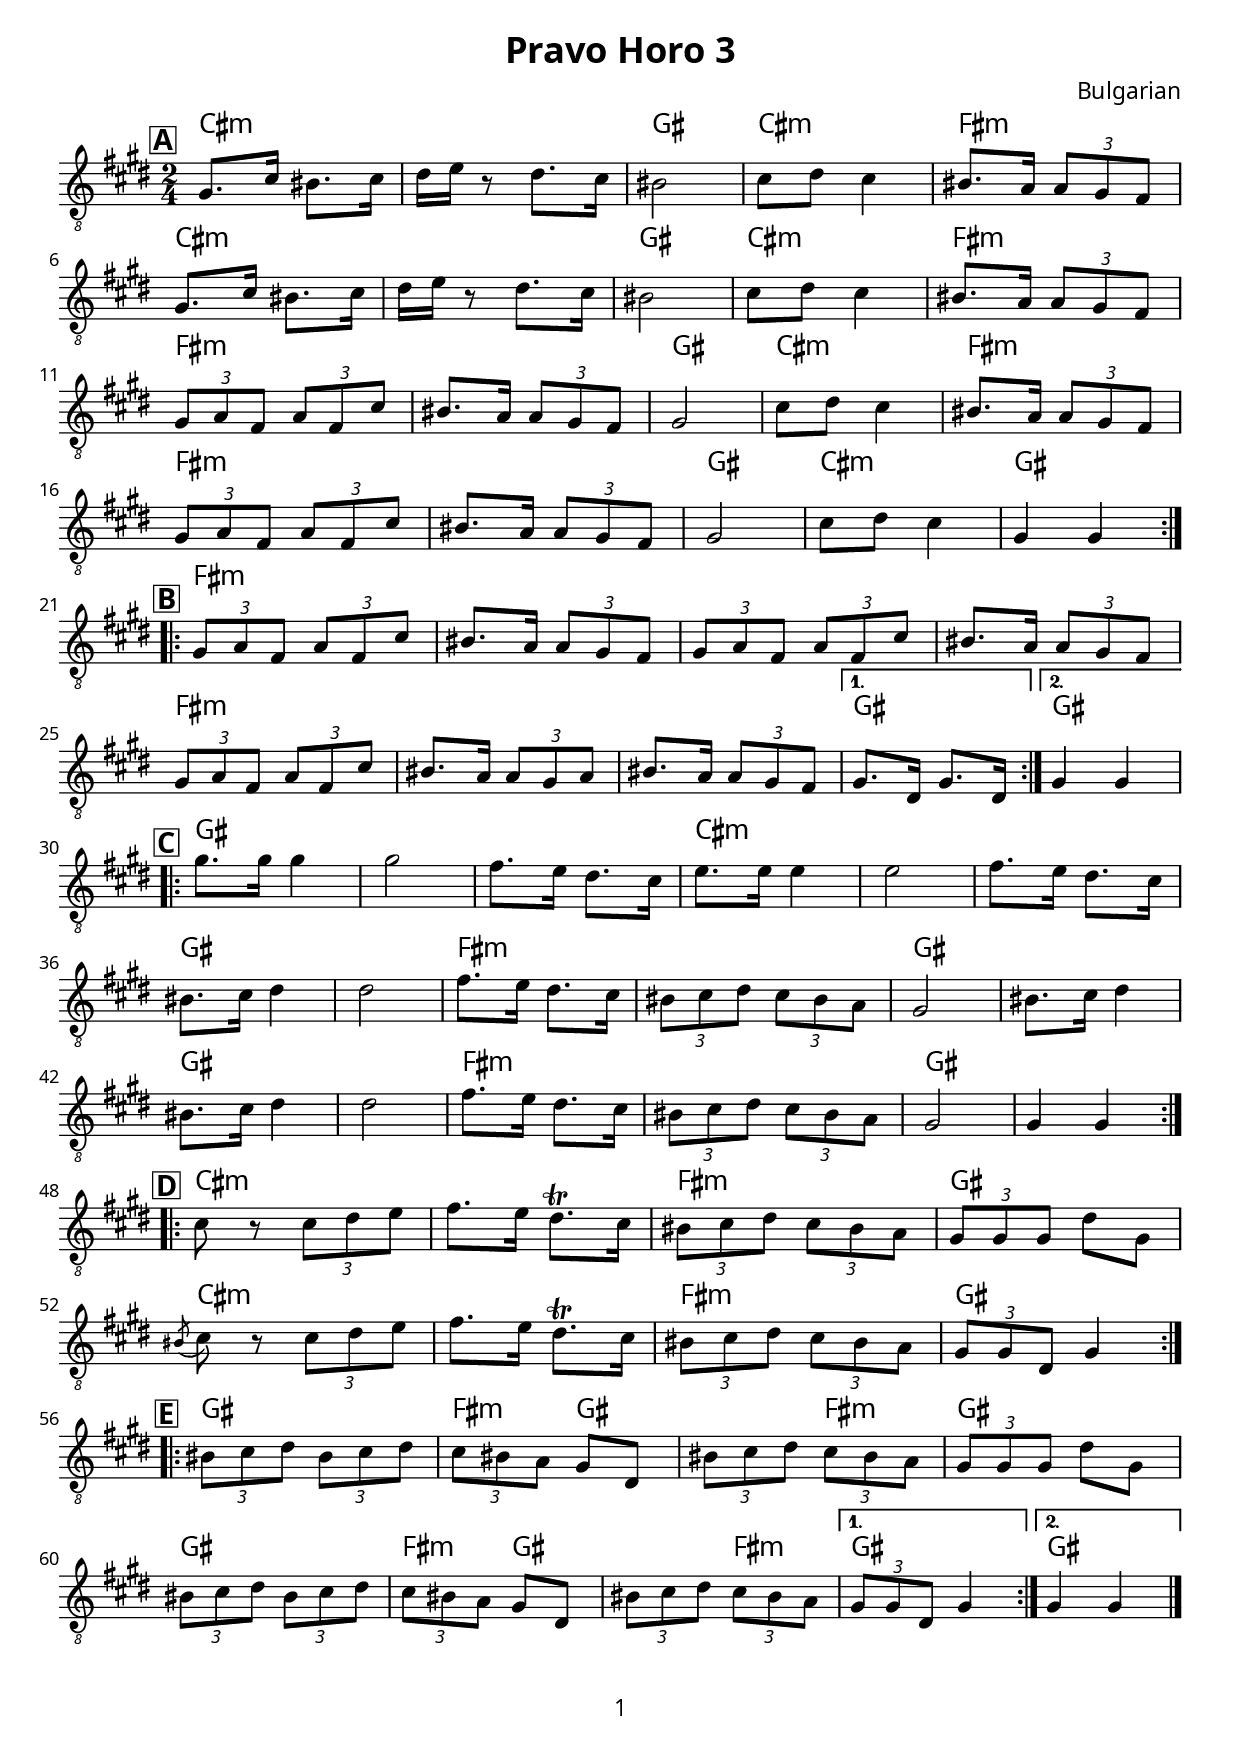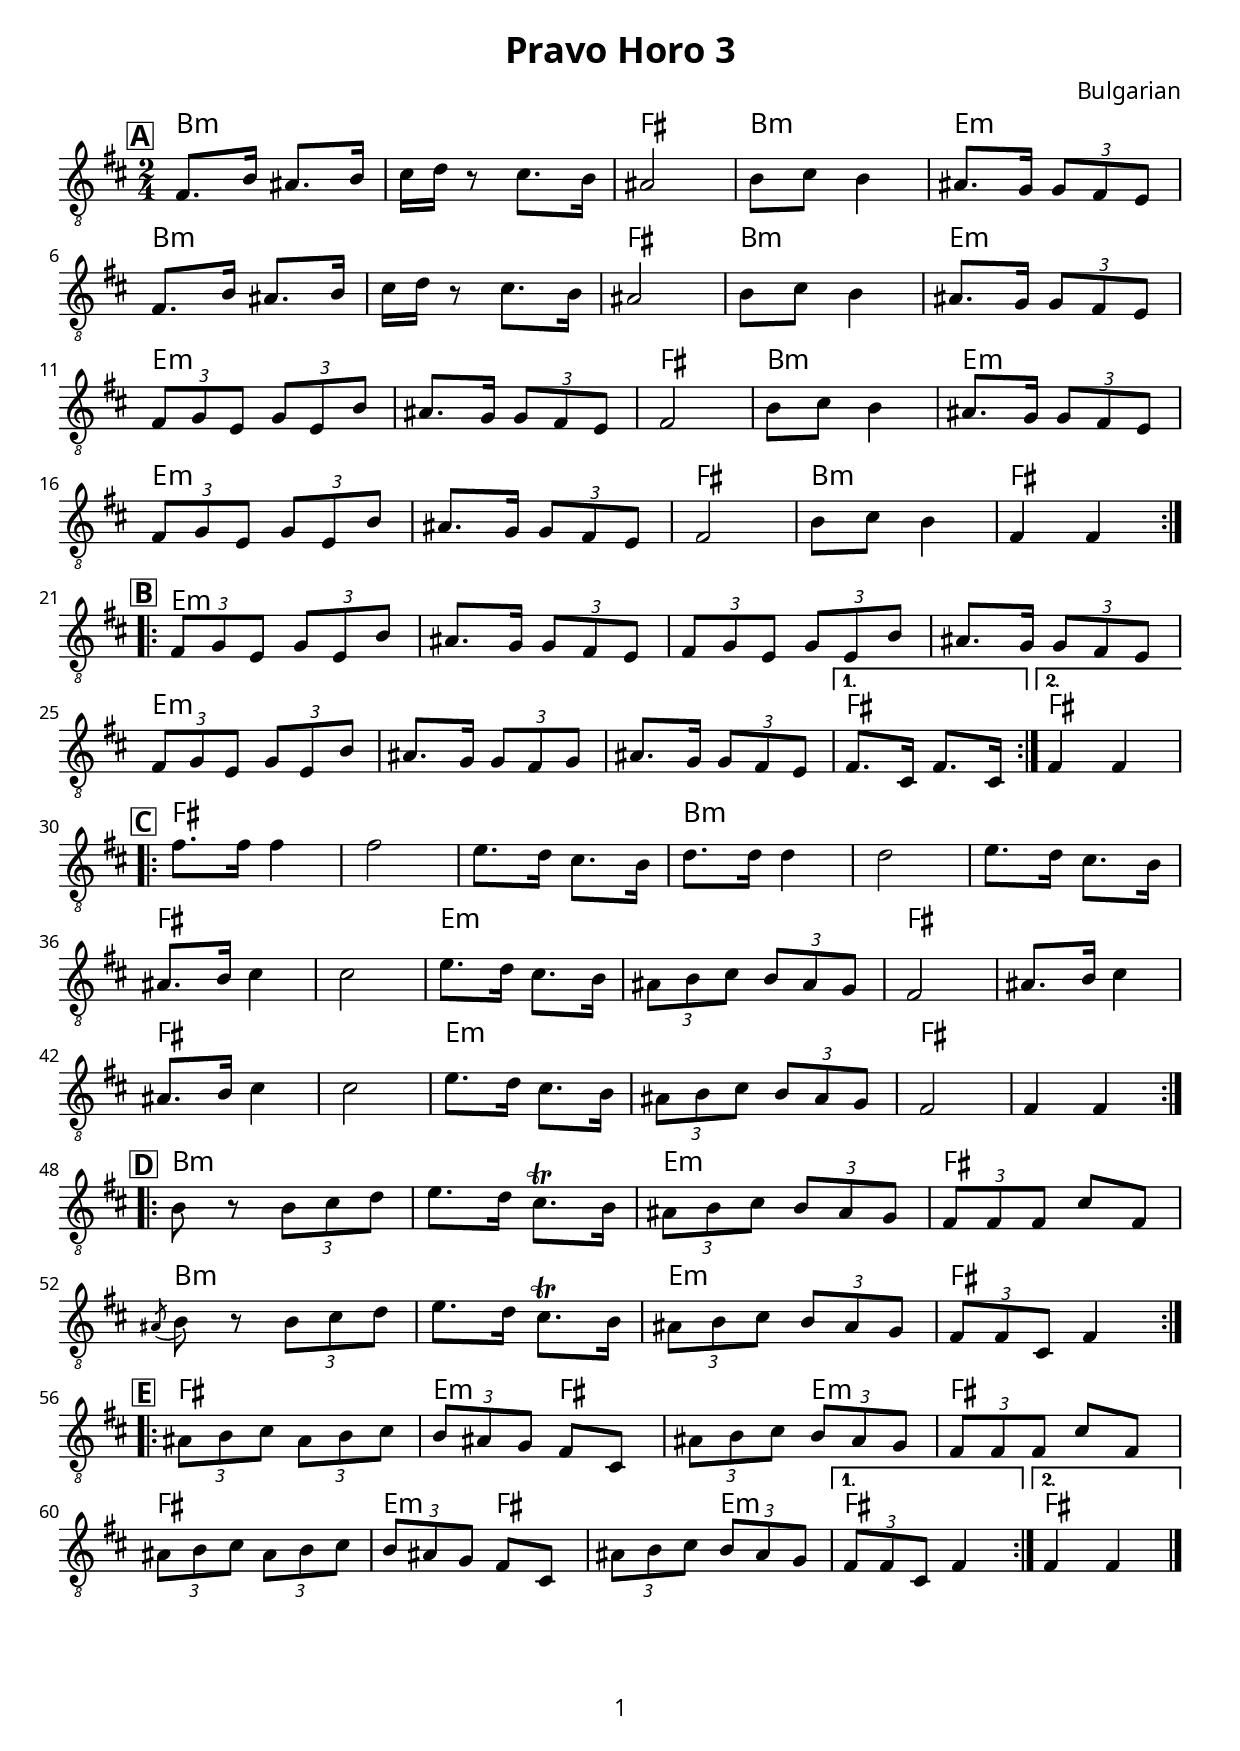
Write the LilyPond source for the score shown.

% {{{ PARAMETRI
  myTitle = "Pravo Horo 3"
  mySubTitle = "Bulgarian"
  myKey = \key d \major
  myTime = \time 2/4 
  myTempo =  #(ly:make-moment 126 4)
% }}}

% INTESTAZIONE {{{
\version "2.18.2"

\header {
  title = \myTitle
  composer = \mySubTitle
}

\paper{
  print-first-page-number = ##t
  oddHeaderMarkup = \markup \null
  evenHeaderMarkup = \markup \null
  oddFooterMarkup = \markup {
    \fill-line {
      \on-the-fly \print-page-number-check-first
      \fromproperty #'page:page-number-string
    }
  }
  evenFooterMarkup = \oddFooterMarkup
  #(set-global-staff-size 10)
  myStaffSize = #20
  fonts = #(make-pango-font-tree
  "FontAwesome"
  "FontAwesome"
  "FontAwesome"
  (/ myStaffSize 20))
}
\paper{
  system-system-spacing =
    #'((basic-distance . 11) 
       (minimum-distance . 10)
       (padding . 0.5)
       (stretchability . 60)) 
}

global = {
  \myKey
  \numericTimeSignature
  \myTime
  \set Score.markFormatter = #format-mark-box-alphabet
}
\layout { indent = #0 }
trip = #(define-music-function (parser location m1 m2 m3) 
  (ly:music? ly:music? ly:music?)
  "Triplets"             
  #{ \tuplet 3/2 { $m1 $m2 $m3 } #})
%}}}

% {{{ PARTE A
  temaA = {
    \repeat volta 2 {
      fis,8. b16 ais8. b16 | cis d r8 cis8. b16 | ais2 | b8 cis b4 | ais8. g16 \trip g8 fis e | \break
      fis8. b16 ais8. b16 | cis d r8 cis8. b16 | ais2 | b8 cis b4 | ais8. g16 \trip g8 fis e | \break
      \trip fis8 g e \trip g e b' | ais8. g16 \trip g8 fis e | fis2 b8 cis b4 | ais8. g16 \trip g8 fis e | \break
      \trip fis8 g e \trip g e b' | ais8. g16 \trip g8 fis e | fis2 b8 cis b4 | fis4 fis |

    } 
  }

  accordiA = \chordmode{
    \repeat volta 2{
      b2:m | b2:m | fis2 | b2:m | e2:m |
      b2:m | b2:m | fis2 | b2:m | e2:m |
      e2:m | e2:m | fis | b2:m | e2:m |
      e2:m | e2:m | fis | b2:m | fis2 |
    }
  }
% }}}

% {{{ PARTE B
  temaB = {
    \repeat volta 2 {
      \trip fis8 g e \trip g e b' | ais8. g16 \trip g8 fis e |
      \trip fis g e \trip g e b' | ais8. g16 \trip g8 fis e |
      \trip fis g e \trip g e b' | ais8. g16 \trip g8 fis g |
      ais8. g16 \trip g8 fis e |
    } 
    \alternative{
      { fis8. cis16 fis8. cis16 | }
      { fis4 fis 4 | }
    }
  }

  accordiB = \chordmode{
    \repeat volta 2{
      e2:m | e2:m | e2:m | e2:m | 
      e2:m | e2:m | e2:m |
    }
    \alternative{
      { fis2 | }
      { fis2 | }
    }
  }
% }}}

% {{{ PARTE C
  temaC = {
    \repeat volta 2 {
      fis'8. fis16 fis4 | fis2 | e8. d16 cis8. b16 | d8. d16 d4 | d2 | e8.d16 cis8. b16 | \break
      ais8. b16 cis4 | cis2 | e8. d16 cis8. b16 | \trip ais8 b cis \trip b8 ais g | fis2 | ais8. b16 cis4 | \break
      ais8. b16 cis4 | cis2 | e8. d16 cis8. b16 | \trip ais8 b cis \trip b8 ais g | fis2 | fis4 fis4 | 

    } 
  }

  accordiC = \chordmode{
    \repeat volta 2{
      fis2 | fis2 | fis2 | b2:m | b2:m | b2:m |
      fis2 | fis2 | e2:m | e2:m | fis2 | fis2 |
      fis2 | fis2 | e2:m | e2:m | fis2 | fis2 |
    }
  }
% }}}

% {{{ PARTE D
  temaD = {
    \repeat volta 2 {
      b8 r \trip b8 cis d | e8. d16 cis8.\trill b16 | \trip ais8 b cis \trip b ais g | \trip fis8 fis fis cis' fis, | \break
      \acciaccatura{ais8} b8 r \trip b8 cis d | e8. d16 cis8.\trill b16 | \trip ais8 b cis \trip b ais g | \trip fis8 fis cis fis4 | \break
    } 
  }

  accordiD = \chordmode{
    \repeat volta 2{
      b2:m | b2:m | e2:m | fis2 |
      b2:m | b2:m | e2:m | fis2 |
    }
  }
% }}}

% {{{ PARTE E
  temaE = {
    \repeat volta 2 {
      \trip ais8 b cis \trip ais b cis | \trip b ais g fis8 cis | \trip ais' b cis \trip b ais g | \trip fis8 fis fis cis' fis, | 
      \trip ais8 b cis \trip ais b cis | \trip b ais g fis8 cis | \trip ais' b cis \trip b ais g |
    } 
    \alternative{
      { \trip fis8 fis cis fis4 | }
      { fis4 fis4 | } 
    }
  }

  accordiE = \chordmode{
    \repeat volta 2{
      fis2 | e4:m fis4 | fis4 e4:m | fis2 |
      fis2 | e4:m fis4 | fis4 e4:m | 
    }
    \alternative{
      { fis2 | }
      { fis2 | }
    }
  }
% }}}

% SCORE {{{
tema = \relative c' {
  \mark \default
  \temaA \break
  \mark \default
  \temaB \break
  \mark \default
  \temaC \break
  \mark \default
  \temaD 
  \mark \default
  \temaE 
  \bar "|."
}

chordsPart ={
  \new ChordNames {
    \set chordChanges = ##t
    \accordiA
    \accordiB
    \accordiC
    \accordiD
    \accordiE
  }
}

temaPart = \new Staff \with {
  instrumentName = ""
  midiInstrument = "piano"
} { \clef "treble_8" \global \tema }

scoreContent = << 
  \chordsPart
  \temaPart
>>
%}}}

% {{{ BOOKS
  \book{
    \bookOutputSuffix "C"
    \score {
      \scoreContent
      \layout {}
      \midi { \context { \Score tempoWholesPerMinute = #(ly:make-moment 190 4) } }
    }
  }

  \book{
    \bookOutputSuffix "Bb"
    \score { \transpose c d {\scoreContent} }
  }
% }}}
